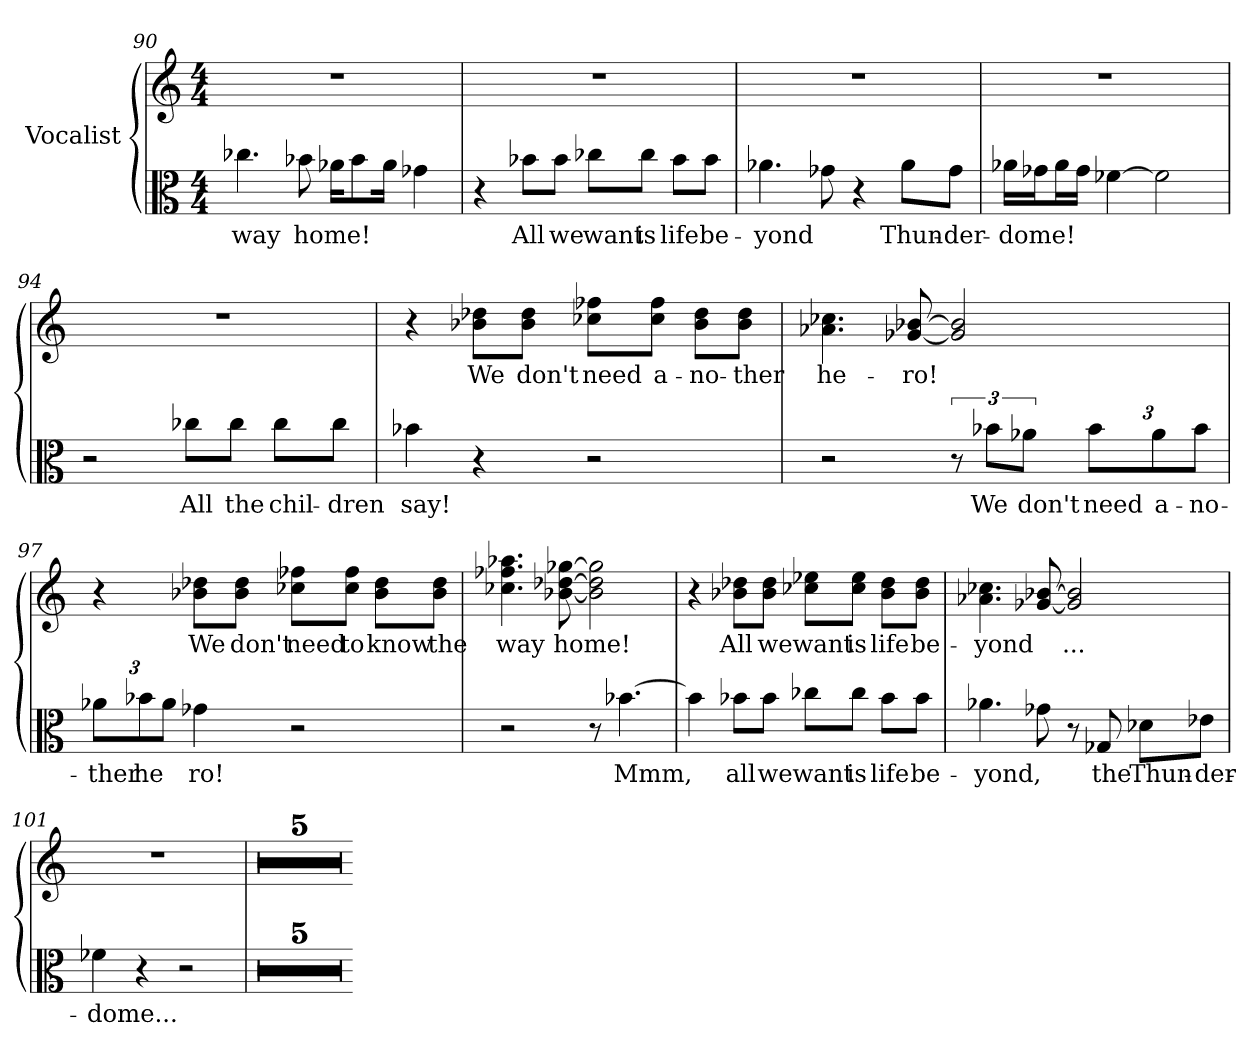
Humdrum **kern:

**kern	**text	**kern	**text
*part1	*part1	*part1	*part1
*staff2	*staff2	*staff1	*staff1
*I"Vocalist	*	*	*
*clefC3	*	*clefG2	*
*M4/4	*	*M4/4	*
=90	=90	=90	=90
4.cc-X	way	1r	.
8b-X	home!	.	.
16a-X\KL	_	.	.
8b-\	_	.	.
16a-\Jk	_	.	.
4g-X	_	.	.
=91	=91	=91	=91
4r	.	1r	.
8b-X\L	All	.	.
8b-\J	we	.	.
8cc-X\L	want	.	.
8cc-\J	is	.	.
8b-\L	life	.	.
8b-\J	be-	.	.
=92	=92	=92	=92
4.a-X	-yond	1r	.
8g-X	_	.	.
4r	.	.	.
8a-\L	Thun-	.	.
8g-\J	-der-	.	.
=93	=93	=93	=93
16a-X\LL	-dome!	1r	.
16g-X\J	_	.	.
16a-\L	_	.	.
16g-\JJ	_	.	.
[4f-X	_	.	.
2f-]	_	.	.
=94	=94	=94	=94
2r	.	1r	.
8cc-X\L	All	.	.
8cc-\J	the	.	.
8cc-\L	chil-	.	.
8cc-\J	-dren	.	.
=95	=95	=95	=95
4b-X	say!	4r	.
4r	.	8b-X\ 8dd-X\L	We
.	.	8b-\ 8dd-\J	don't
2r	.	8cc-X\ 8ff-X\L	need
.	.	8cc-\ 8ff-\J	a-
.	.	8b-\ 8dd-\L	-no-
.	.	8b-\ 8dd-\J	-ther
=96	=96	=96	=96
2r	.	4.a-X 4.cc-X	he-
.	.	[8g-X [8b-X	-ro!
12r	.	2g-] 2b-]	_
12b-X\L	We	.	.
12a-X\J	don't	.	.
12b-\L	need	.	.
12a-\	a-	.	.
12b-\J	-no-	.	.
=97	=97	=97	=97
12a-X\L	-ther	4r	.
12b-X\	he	.	.
12a-\J	_	.	.
4g-X	ro!	8b-X\ 8dd-X\L	We
.	.	8b-\ 8dd-\J	don't
2r	.	8cc-X\ 8ff-X\L	need
.	.	8cc-\ 8ff-\J	to
.	.	8b-\ 8dd-\L	know
.	.	8b-\ 8dd-\J	the
=98	=98	=98	=98
2r	.	4.cc-X 4.ff-X 4.aa-X	way
.	.	[8b-X [8dd-X [8gg-X	home!
8r	.	2b-] 2dd-] 2gg-]	_
[4.b-X	Mmm,	.	.
=99	=99	=99	=99
4b-]	_	4r	.
8b-X\L	all	8b-X\ 8dd-X\L	All
8b-\J	we	8b-\ 8dd-\J	we
8cc-X\L	want	8cc-X\ 8ee-X\L	want
8cc-\J	is	8cc-\ 8ee-\J	is
8b-\L	life	8b-\ 8dd-\L	life
8b-\J	be-	8b-\ 8dd-\J	be-
=100	=100	=100	=100
4.a-X	-yond,	4.a-X 4.cc-X	-yond
8g-X	_	[8g-X [8b-X	_
8r	.	2g-] 2b-]	...
8G-X	the	.	.
8d-X\L	Thun-	.	.
8e-X\J	-der-	.	.
=101	=101	=101	=101
4f-X	-dome...	1r	.
4r	.	.	.
2r	.	.	.
=102	=102	=102	=102
1r	.	1r	.
=103	=103	=103	=103
1r	.	1r	.
=104	=104	=104	=104
1r	.	1r	.
=105	=105	=105	=105
1r	.	1r	.
=106	=106	=106	=106
1r	.	1r	.
=-	=-	=-	=-
*-	*-	*-	*-
